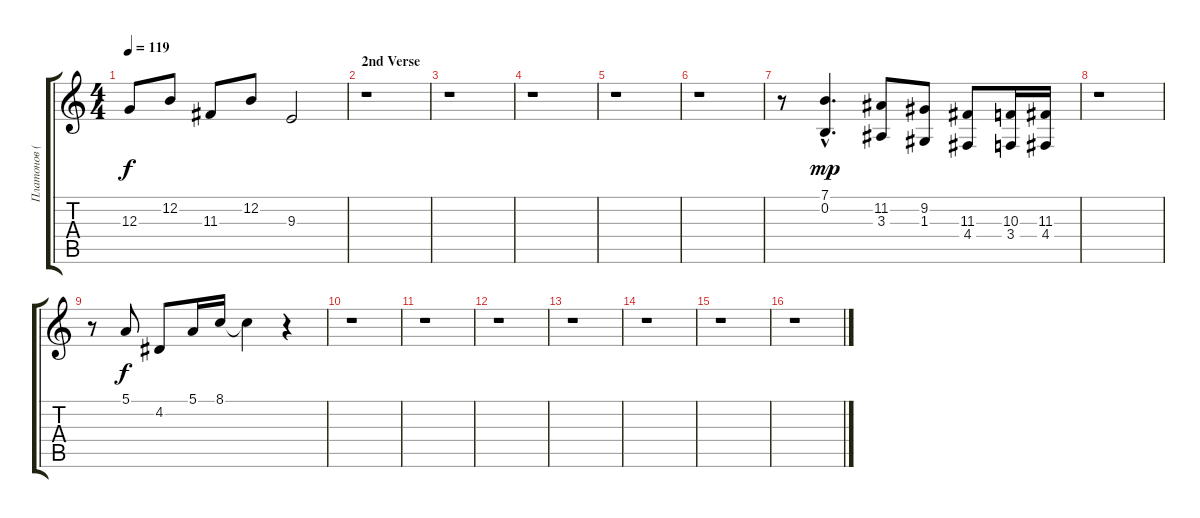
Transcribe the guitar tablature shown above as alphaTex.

\track ("Платонов (Клавиш. 1)" "Платонов (") {instrument frenchhorn}
\staff {score tabs}
\tuning (E4 B3 G3 D3 A2 E2) {hide}
\ts (4 4)
\tempo 119
\clef g2
\ks c
12.3.8{dy f} 12.2.8 11.3.8 12.2.8 9.3.2 |
\section ("" "2nd Verse")
r.1 |
r.1 |
r.1 |
r.1 |
r.1 |
r.8 (7.1{hac} 0.2{hac}).4{d dy mp} (11.2 3.3).8 (9.2 1.3).8 (11.3 4.4).8 (10.3 3.4).16 (11.3 4.4).16 |
r.1 |
r.8 5.1.8{dy f} 4.2.8 5.1.16 8.1.16 8.1{t}.4 r.4 |
r.1 |
r.1 |
r.1 |
r.1 |
r.1 |
r.1 |
r.1
